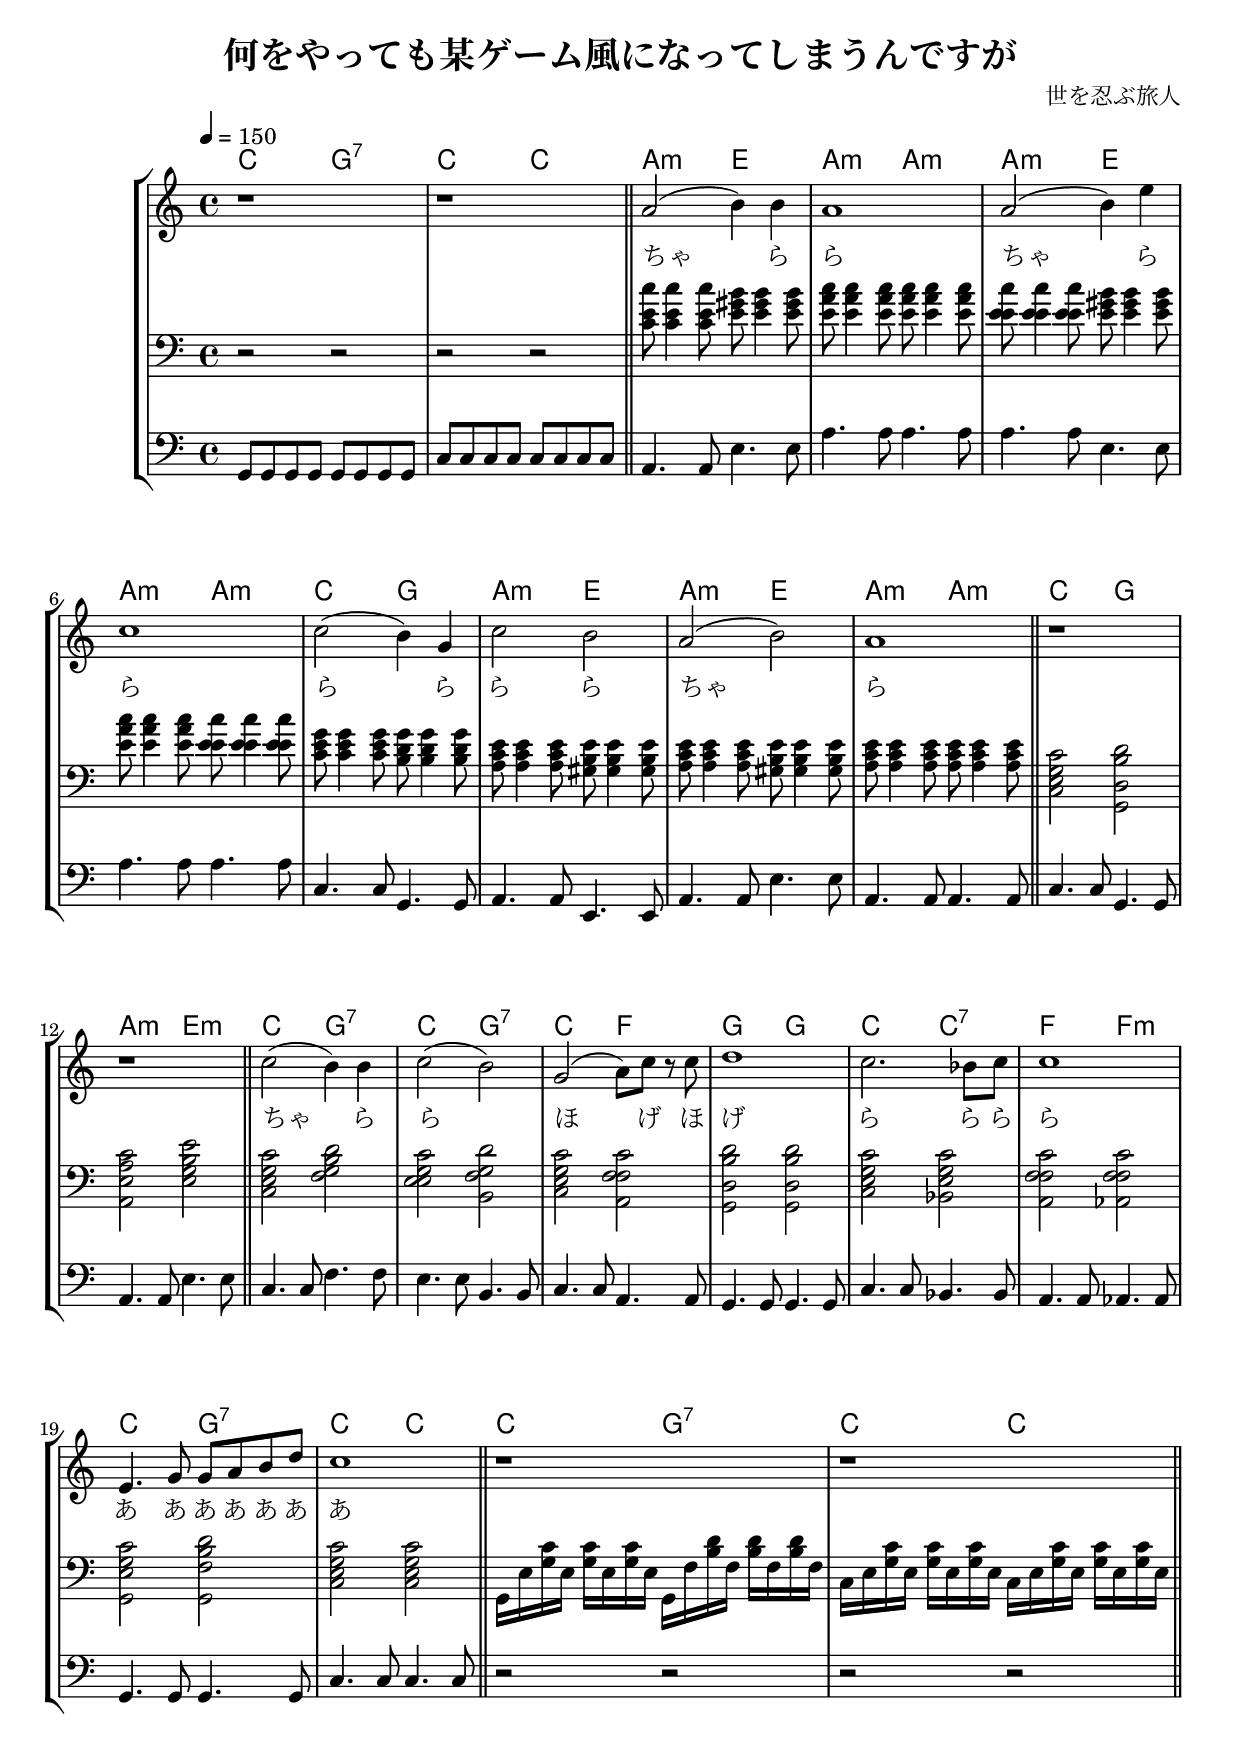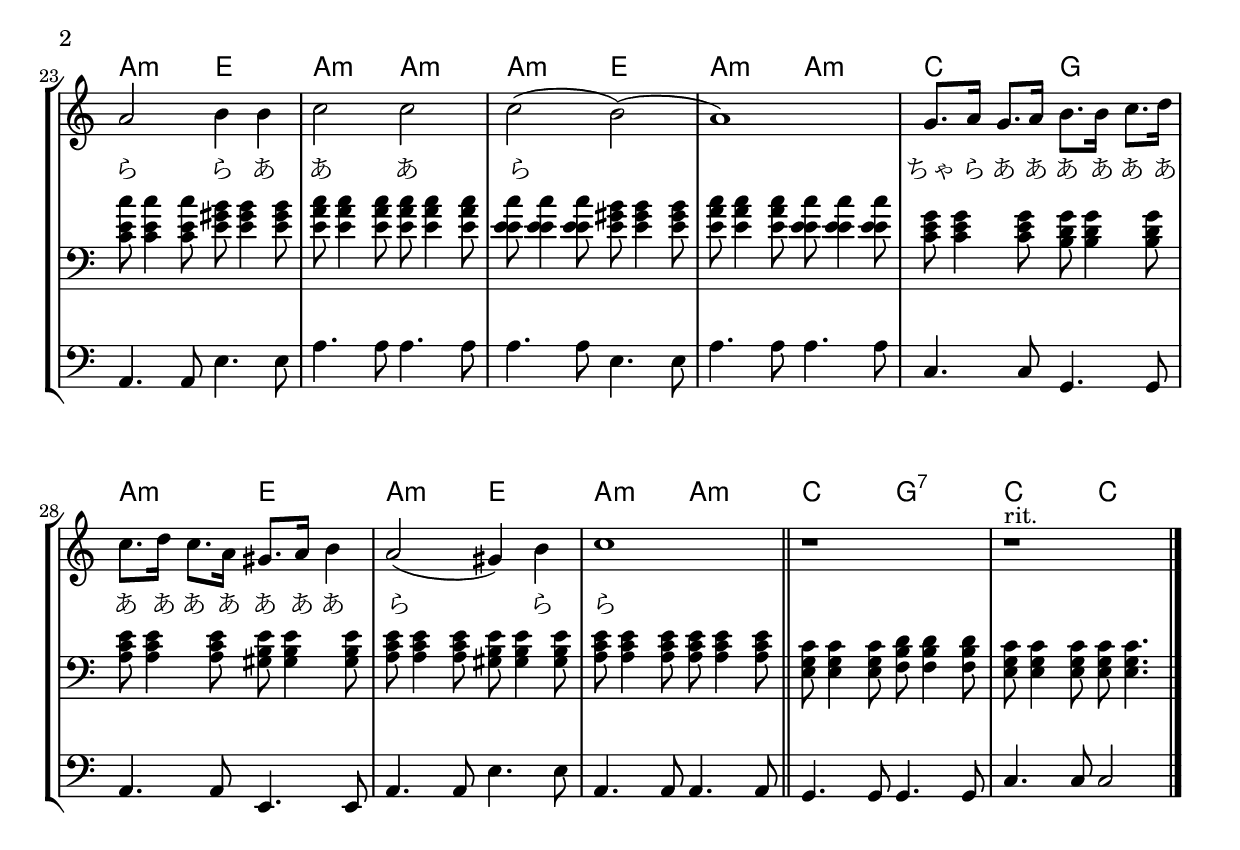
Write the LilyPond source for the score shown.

\version "2.12.1"

\header {
	title = \markup {何をやっても某ゲーム風になってしまうんですが}
	composer = \markup \center-column {世を忍ぶ旅人}
}

harmony = \chordmode {
	c2 g:7 c c 

	a:m e a:m a:m a:m e a:m a:m c g a:m e a:m e a:m a:m 

	c g a:m e:m 

	c g:7 c g:7 c f g g c c:7 f f:m c g:7 c c 

	c g:7 c c 

	a:m e a:m a:m a:m e a:m a:m c g a:m e a:m e a:m a:m 

	c g:7 c c 
}

melody = {
	\key c \major
	\tempo 4 = 150
	r1 | r1   
	\set Staff.midiInstrument = #"Brass Section"
	 a'2  (b'4)  b'4 
	a'1 
	a'2  (b'4)  e''4 
	c''1 
	c''2  (b'4)  g'4 
	c''2  b'2 
	a'2  (b'2) 
	a'1
	r1 | r1   
	\set Staff.midiInstrument = #"Brass Section"
	 c''2  (b'4)  b'4 
	c''2  (b'2) 
	g'2  (a'8)  c''8  r8  c''8 
	d''1 
	c''2.  bes'8  c''8 
	c''1 
	e'4.  g'8  g'8  a'8  b'8  d''8 
	c''1
	r1 | r1   
	\set Staff.midiInstrument = #"Brass Section"
	 a'2  b'4  b'4 
	c''2  c''2 
	c''2  (b'2) 
	(a'1) 
	g'8.  a'16  g'8.  a'16  b'8.  b'16  c''8.  d''16 
	c''8.  d''16  c''8.  a'16  gis'8.  a'16  b'4 
	a'2  (gis'4)  b'4 
	c''1
	r1 | r1^"rit." \bar "|."
}

words = \lyricmode {
	
	ちゃ  ら  ら  ちゃ  ら  ら  ら  ら  ら  ら  ちゃ  ら  
	
	ちゃ  ら  ら  ほ  げ  ほ  げ  ら  ら  ら  ら  あ  あ  あ  あ  あ  あ  あ  
	
	ら  ら  あ  あ  あ  ら  ちゃ  ら  あ  あ  あ  あ  あ  あ  あ  あ  あ  あ  あ  あ  あ  ら  ら  ら  
	
}

tempochange = {
	\tempo 4 = 150
	r1 | r1 \bar "||"
	\tempo 4 = 150
	r1 | r1 | r1 | r1 | r1 | r1 | r1 | r1 \bar "||"
	\tempo 4 = 150
	r1 | r1 \bar "||"
	\tempo 4 = 150
	r1 | r1 | r1 | r1 | r1 | r1 | r1 | r1 \bar "||"
	\tempo 4 = 150
	r1 | r1 \bar "||"
	\tempo 4 = 150
	r1 | r1 | r1 | r1 | r1 | r1 | r1 | r1 \bar "||"
	\tempo 4 = 150
	r1 | \tempo 4 = 112 r2 \tempo 4 = 100 r2 \bar "|."
}

mainacc = {
	\clef bass
	\set Staff.midiInstrument = #"Acoustic grand"
	\key c \major
	\tempo 4 = 150
	r2
	r2
	r2
	r2
	\bar "||"

	\set Staff.midiInstrument = #"String Ensemble 1"
	<e' c' c''>8 <e' c' c''>4 <e' c' c''>8
	<e' gis' b'>8 <e' gis' b'>4 <e' gis' b'>8
	<e' a' c''>8 <e' a' c''>4 <e' a' c''>8
	<e' a' c''>8 <e' a' c''>4 <e' a' c''>8
	<e' e' c''>8 <e' e' c''>4 <e' e' c''>8
	<e' gis' b'>8 <e' gis' b'>4 <e' gis' b'>8
	<e' a' c''>8 <e' a' c''>4 <e' a' c''>8
	<e' e' c''>8 <e' e' c''>4 <e' e' c''>8
	<c' e' g'>8 <c' e' g'>4 <c' e' g'>8
	<b d' g'>8 <b d' g'>4 <b d' g'>8
	<a c' e'>8 <a c' e'>4 <a c' e'>8
	<gis b e'>8 <gis b e'>4 <gis b e'>8
	<a c' e'>8 <a c' e'>4 <a c' e'>8
	<gis b e'>8 <gis b e'>4 <gis b e'>8
	<a c' e'>8 <a c' e'>4 <a c' e'>8
	<a c' e'>8 <a c' e'>4 <a c' e'>8
	\bar "||"

	\set Staff.midiInstrument = #"String Ensemble 1"
	<c e g c'>2
	<g, d b d'>2
	<a, e a c'>2
	<e g b e'>2
	\bar "||"

	\set Staff.midiInstrument = #"String Ensemble 1"
	<c e g c'>2
	<f g b d'>2
	<e e g c'>2
	<b, f g d'>2
	<c e g c'>2
	<a, f f c'>2
	<g, d b d'>2
	<g, d b d'>2
	<c e g c'>2
	<bes, e g c'>2
	<a, f f c'>2
	<as, f f c'>2
	<g, e g c'>2
	<g, f b d'>2
	<c e g c'>2
	<c e g c'>2
	\bar "||"

	\set Staff.midiInstrument = #"Synth Drum"
	g,16 e <g c'> e <g c'> e <g c'> e
	g,16 f <b d'> f <b d'> f <b d'> f
	c16 e <g c'> e <g c'> e <g c'> e
	c16 e <g c'> e <g c'> e <g c'> e
	\bar "||"

	\set Staff.midiInstrument = #"String Ensemble 1"
	<e' c' c''>8 <e' c' c''>4 <e' c' c''>8
	<e' gis' b'>8 <e' gis' b'>4 <e' gis' b'>8
	<e' a' c''>8 <e' a' c''>4 <e' a' c''>8
	<e' a' c''>8 <e' a' c''>4 <e' a' c''>8
	<e' e' c''>8 <e' e' c''>4 <e' e' c''>8
	<e' gis' b'>8 <e' gis' b'>4 <e' gis' b'>8
	<e' a' c''>8 <e' a' c''>4 <e' a' c''>8
	<e' e' c''>8 <e' e' c''>4 <e' e' c''>8
	<c' e' g'>8 <c' e' g'>4 <c' e' g'>8
	<b d' g'>8 <b d' g'>4 <b d' g'>8
	<a c' e'>8 <a c' e'>4 <a c' e'>8
	<gis b e'>8 <gis b e'>4 <gis b e'>8
	<a c' e'>8 <a c' e'>4 <a c' e'>8
	<gis b e'>8 <gis b e'>4 <gis b e'>8
	<a c' e'>8 <a c' e'>4 <a c' e'>8
	<a c' e'>8 <a c' e'>4 <a c' e'>8
	\bar "||"

	\set Staff.midiInstrument = #"String Ensemble 1"
	<e g c'>8 <e g c'>4 <e g c'>8
	<f b d'>8 <f b d'>4 <f b d'>8
	<e g c'>8 <e g c'>4 <e g c'>8
	<e g c'>8 <e g c'>4.
	\bar "|."
}

subacc = {
	\clef bass
	\set Staff.midiInstrument = #"Slap Bass 1"
	\key c \major
	\tempo 4 = 150
	g,8 g,8 g,8 g,8
	g,8 g,8 g,8 g,8
	c8 c8 c8 c8
	c8 c8 c8 c8
	\bar "||"

	\set Staff.midiInstrument = #"Slap Bass 1"
	a,4.a,8
	e4.e8
	a4.a8
	a4.a8
	a4.a8
	e4.e8
	a4.a8
	a4.a8
	c4.c8
	g,4.g,8
	a,4.a,8
	e,4.e,8
	a,4.a,8
	e4.e8
	a,4.a,8
	a,4.a,8
	\bar "||"

	\set Staff.midiInstrument = #"Slap Bass 1"
	c4.c8
	g,4.g,8
	a,4.a,8
	e4.e8
	\bar "||"

	\set Staff.midiInstrument = #"Slap Bass 1"
	c4.c8
	f4.f8
	e4.e8
	b,4.b,8
	c4.c8
	a,4.a,8
	g,4.g,8
	g,4.g,8
	c4.c8
	bes,4.bes,8
	a,4.a,8
	as,4.as,8
	g,4.g,8
	g,4.g,8
	c4.c8
	c4.c8
	\bar "||"

	\set Staff.midiInstrument = #"Acoustic grand"
	r2
	r2
	r2
	r2
	\bar "||"

	\set Staff.midiInstrument = #"Slap Bass 1"
	a,4.a,8
	e4.e8
	a4.a8
	a4.a8
	a4.a8
	e4.e8
	a4.a8
	a4.a8
	c4.c8
	g,4.g,8
	a,4.a,8
	e,4.e,8
	a,4.a,8
	e4.e8
	a,4.a,8
	a,4.a,8
	\bar "||"

	\set Staff.midiInstrument = #"Slap Bass 1"
	g,4.g,8
	g,4.g,8
	c4.c8
	c2
	\bar "|."
}

percA = {
	\drummode {
	r8 cymr16 cymr16 cymr8 cymr16 cymr16 cymr8 cymr16 cymr16 cymr8 cymr8  |cymr8 cymr16 cymr16 cymr8 cymr16 cymr16 cymr8 cymr16 cymr16 cymr8 cymr8  \bar "||"
	r8 cymr16 cymr16 cymr8 cymr16 cymr16 cymr8 cymr16 cymr16 cymr8 cymr8  |cymr8 cymr16 cymr16 cymr8 cymr16 cymr16 cymr8 cymr16 cymr16 cymr8 cymr8  |cymr8 cymr16 cymr16 cymr8 cymr16 cymr16 cymr8 cymr16 cymr16 cymr8 cymr16 cymr16  |cymr8 cymr16 cymr16 cymr8 cymr16 cymr16 cymr8 cymr16 cymr16 cymr8 cymr8  |r8 cymr16 cymr16 cymr8 cymr16 cymr16 cymr8 cymr16 cymr16 cymr8 cymr8  |cymr8 cymr16 cymr16 cymr8 cymr16 cymr16 cymr8 cymr16 cymr16 cymr8 cymr8  |cymr8 cymr16 cymr16 cymr8 cymr16 cymr16 cymr8 cymr16 cymr16 cymr8 cymr16 cymr16  |cymr8 cymr16 cymr16 cymr8 cymr16 cymr16 cymr8 cymr16 cymr16 cymr8 cymr8  \bar "||"
	r8 cymr16 cymr16 cymr8 cymr16 cymr16 cymr8 cymr16 cymr16 cymr8 cymr8  |cymr8 cymr16 cymr16 cymr8 cymr16 cymr16 cymr8 cymr16 cymr16 cymr8 cymr8  \bar "||"
	r8 cymr16 cymr16 cymr8 cymr16 cymr16 cymr8 cymr16 cymr16 cymr8 cymr8  |cymr8 cymr16 cymr16 cymr8 cymr16 cymr16 cymr8 cymr16 cymr16 cymr8 cymr8  |cymr8 cymr16 cymr16 cymr8 cymr16 cymr16 cymr8 cymr16 cymr16 cymr8 cymr16 cymr16  |cymr8 cymr16 cymr16 cymr8 cymr16 cymr16 cymr8 cymr16 cymr16 cymr8 cymr8  |r8 cymr16 cymr16 cymr8 cymr16 cymr16 cymr8 cymr16 cymr16 cymr8 cymr8  |cymr8 cymr16 cymr16 cymr8 cymr16 cymr16 cymr8 cymr16 cymr16 cymr8 cymr8  |cymr8 cymr16 cymr16 cymr8 cymr16 cymr16 cymr8 cymr16 cymr16 cymr8 cymr16 cymr16  |cymr8 cymr16 cymr16 cymr8 cymr16 cymr16 cymr8 cymr16 cymr16 cymr8 cymr8  \bar "||"
	r8 cymr16 cymr16 cymr8 cymr16 cymr16 cymr8 cymr16 cymr16 cymr8 cymr8  |cymr8 cymr16 cymr16 cymr8 cymr16 cymr16 cymr8 cymr16 cymr16 cymr8 cymr8  \bar "||"
	r8 cymr16 cymr16 cymr8 cymr16 cymr16 cymr8 cymr16 cymr16 cymr8 cymr8  |cymr8 cymr16 cymr16 cymr8 cymr16 cymr16 cymr8 cymr16 cymr16 cymr8 cymr8  |cymr8 cymr16 cymr16 cymr8 cymr16 cymr16 cymr8 cymr16 cymr16 cymr8 cymr16 cymr16  |cymr8 cymr16 cymr16 cymr8 cymr16 cymr16 cymr8 cymr16 cymr16 cymr8 cymr8  |r8 cymr16 cymr16 cymr8 cymr16 cymr16 cymr8 cymr16 cymr16 cymr8 cymr8  |cymr8 cymr16 cymr16 cymr8 cymr16 cymr16 cymr8 cymr16 cymr16 cymr8 cymr8  |cymr8 cymr16 cymr16 cymr8 cymr16 cymr16 cymr8 cymr16 cymr16 cymr8 cymr16 cymr16  |cymr8 cymr16 cymr16 cymr8 cymr16 cymr16 cymr8 cymr16 cymr16 cymr8 cymr8  \bar "||"
	r1  |hh4 hh4 hh2  \bar "|."
	}
}

percB = {
	\drummode {
	r4 sn2 sn4  |r4 sn2 sn8 sn16 sn16  \bar "||"
	r4 sn2 sn4  |r4 sn8 sn4. sn4  |r4 sn2 sn4  |r4 sn8 sn4. sn4  |r4 sn2 sn4  |r4 sn8 sn4. sn4  |r4 sn2 sn4  |r4 sn2 sn8 sn16 sn16  \bar "||"
	r4 sn2 sn4  |r4 sn2 sn8 sn16 sn16  \bar "||"
	r4 sn2 sn4  |r4 sn8 sn4. sn4  |r4 sn2 sn4  |r4 sn8 sn4. sn4  |r4 sn2 sn4  |r4 sn8 sn4. sn4  |r4 sn2 sn4  |r4 sn2 sn8 sn16 sn16  \bar "||"
	r4 sn2 sn4  |r4 sn2 sn8 sn16 sn16  \bar "||"
	r4 sn2 sn4  |r4 sn8 sn4. sn4  |r4 sn2 sn4  |r4 sn8 sn4. sn4  |r4 sn2 sn4  |r4 sn8 sn4. sn4  |r4 sn2 sn4  |r4 sn2 sn8 sn16 sn16  \bar "||"
	sn4 sn4 sn4 sn4  |r4 sn4 r16 sn16 sn16 sn16 sn16 sn16 sn16 sn16  \bar "|."
	}
}

percC = {
	\drummode {
	bd8. bd16 bd8. bd16 bd8. bd16 bd8. bd16  |bd8. bd16 bd8. bd16 bd8. bd16 bd8. bd16  \bar "||"
	bd8. bd16 bd8. bd16 bd8. bd16 bd8. bd16  |bd8. bd16 bd8. bd16 bd8. bd16 bd4  |bd8. bd16 bd8. bd16 bd8. bd16 bd8. bd16  |bd8. bd16 bd8. bd16 bd8. bd16 bd4  |bd8. bd16 bd8. bd16 bd8. bd16 bd8. bd16  |bd8. bd16 bd8. bd16 bd8. bd16 bd4  |bd8. bd16 bd8. bd16 bd8. bd16 bd8. bd16  |bd8. bd16 bd8. bd16 bd8. bd16 bd8. bd16  \bar "||"
	bd8. bd16 bd8. bd16 bd8. bd16 bd8. bd16  |bd8. bd16 bd8. bd16 bd8. bd16 bd8. bd16  \bar "||"
	bd8. bd16 bd8. bd16 bd8. bd16 bd8. bd16  |bd8. bd16 bd8. bd16 bd8. bd16 bd4  |bd8. bd16 bd8. bd16 bd8. bd16 bd8. bd16  |bd8. bd16 bd8. bd16 bd8. bd16 bd4  |bd8. bd16 bd8. bd16 bd8. bd16 bd8. bd16  |bd8. bd16 bd8. bd16 bd8. bd16 bd4  |bd8. bd16 bd8. bd16 bd8. bd16 bd8. bd16  |bd8. bd16 bd8. bd16 bd8. bd16 bd8. bd16  \bar "||"
	bd8. bd16 bd8. bd16 bd8. bd16 bd8. bd16  |bd8. bd16 bd8. bd16 bd8. bd16 bd8. bd16  \bar "||"
	bd8. bd16 bd8. bd16 bd8. bd16 bd8. bd16  |bd8. bd16 bd8. bd16 bd8. bd16 bd4  |bd8. bd16 bd8. bd16 bd8. bd16 bd8. bd16  |bd8. bd16 bd8. bd16 bd8. bd16 bd4  |bd8. bd16 bd8. bd16 bd8. bd16 bd8. bd16  |bd8. bd16 bd8. bd16 bd8. bd16 bd4  |bd8. bd16 bd8. bd16 bd8. bd16 bd8. bd16  |bd8. bd16 bd8. bd16 bd8. bd16 bd8. bd16  \bar "||"
	bd16 bd16 bd16 bd16 bd16 bd16 bd16 bd16 bd16 bd16 bd16 bd16 bd16 bd16 bd16 bd16  |bd8 bd8 bd8 bd8 bd8 bd8 bd8 bd8  \bar "|."
	}
}

percD = {
	\drummode {
	r1  |r4. tommh2 r8  \bar "||"
	r1  |r2 r16 tommh4. r16  |r1  |r2 r16 tommh4. r16  |r1  |r2 r16 tommh4. r16  |r1  |r4. tommh2 r8  \bar "||"
	r1  |r4. tommh2 r8  \bar "||"
	r1  |r2 r16 tommh4. r16  |r1  |r2 r16 tommh4. r16  |r1  |r2 r16 tommh4. r16  |r1  |r4. tommh2 r8  \bar "||"
	r1  |r4. tommh2 r8  \bar "||"
	r1  |r2 r16 tommh4. r16  |r1  |r2 r16 tommh4. r16  |r1  |r2 r16 tommh4. r16  |r1  |r4. tommh2 r8  \bar "||"
	r1  |r8 hho4 hho2 r8  \bar "|."
	}
}

percE = {
	\drummode {
	r1  |r2 r16 toml4. r16  \bar "||"
	r1  |r2. r8 toml8  |r1  |r2. r8 toml8  |r1  |r2. r8 toml8  |r1  |r2 r16 toml4. r16  \bar "||"
	r1  |r2 r16 toml4. r16  \bar "||"
	r1  |r2. r8 toml8  |r1  |r2. r8 toml8  |r1  |r2. r8 toml8  |r1  |r2 r16 toml4. r16  \bar "||"
	r1  |r2 r16 toml4. r16  \bar "||"
	r1  |r2. r8 toml8  |r1  |r2. r8 toml8  |r1  |r2. r8 toml8  |r1  |r2 r16 toml4. r16  \bar "||"
	cymc4 cymc4 cymc4 cymc4  |r1 \bar "|."
	}
}

percF = {
	\drummode {
	cymc1  |r1 \bar "||"
	cymc1  |r1 |r1 |r1 |cymc1  |r1 |r1 |r1 \bar "||"
	cymc1  |r1 \bar "||"
	cymc1  |r1 |r1 |r1 |cymc1  |r1 |r1 |r1 \bar "||"
	cymc1  |r1 \bar "||"
	cymc1  |r1 |r1 |r1 |cymc1  |r1 |r1 |r1 \bar "||"
	r8 tommh2 tommh8. tommh16 tommh8  |r1 \bar "|."
	}
}

percG = {
	\drummode {
	r1 | r1 \bar "||"
	r1 | r1 | r1 | r1 | r1 | r1 | r1 | r1 \bar "||"
	r1 | r1 \bar "||"
	r1 | r1 | r1 | r1 | r1 | r1 | r1 | r1 \bar "||"
	r1 | r1 \bar "||"
	r1 | r1 | r1 | r1 | r1 | r1 | r1 | r1 \bar "||"
	r4. toml16 toml2 toml16  |r1 \bar "|."
	}
}

\score {
	<<
		\new StaffGroup <<
			\new ChordNames {\harmony}
			\new Voice = "melody" {\melody}
			\new Lyrics \lyricsto "melody" \words
			\new Staff = "mainacc" {\mainacc}
			\new Staff = "subacc" {\subacc}
		>>
	>>
	\layout { }
}
